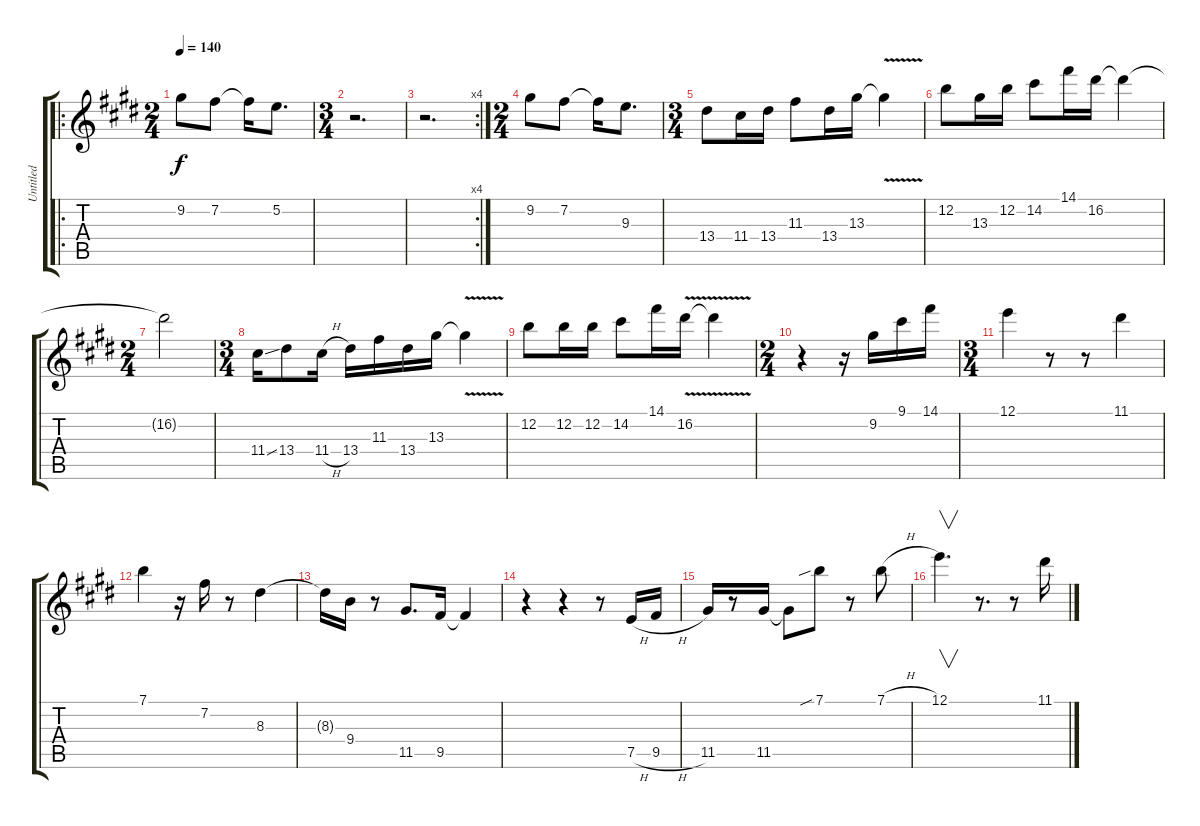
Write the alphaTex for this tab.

\track ("Untitled" "Untitled") {instrument distortionguitar}
\staff {score tabs}
\tuning (E4 B3 G3 D3 A2 E2) {hide}
\ro
\ts (2 4)
\tempo 140
\clef g2
\ks e
9.2.8{dy f instrument distortionguitar} 7.2.8 7.2{t}.16 5.2.8{d} |
\ts (3 4)
\ks c#minor
r.2{d} |
\rc 4
r.2{d} |
\ts (2 4)
9.2.8 7.2.8 7.2{t}.16 9.3.8{d} |
\ts (3 4)
13.4.8 11.4.16 13.4.16 11.3.8 13.4.16 13.3.16 13.3{v t}.4 |
\ks e
12.2.8 13.3.16 12.2.16 14.2.8 14.1.16 16.2.16 16.2{t}.4 |
\ts (2 4)
\ks c#minor
16.2{t}.2 |
\ts (3 4)
11.4{ss}.16 13.4.8 11.4{h}.16 13.4.16 11.3.16 13.4.16 13.3.16 13.3{v t}.4 |
12.2.8 12.2.16 12.2.16 14.2.8 14.1.16 16.2{v}.16 16.2{v t}.4 |
\ts (2 4)
\ks e
r.4 r.16 9.2.16 9.1.16 14.1.16 |
\ts (3 4)
\ks c#minor
12.1.4 r.8 r.8 11.1.4 |
7.1.4 r.16 7.2.16 r.8 8.3.4 |
8.3{t}.16 9.4.16 r.8 11.5.8{d} 9.5.16 9.5{t}.4 |
\ks e
r.4 r.4 r.8 7.5{h}.16 9.5{h}.16 |
\ks c#minor
11.5.16 r.8 11.5.16 11.5{t}.8 7.1{sib}.8 r.8 7.1{h}.8 |
12.1.4{v d} r.8{d} r.8 11.1{h}.16
